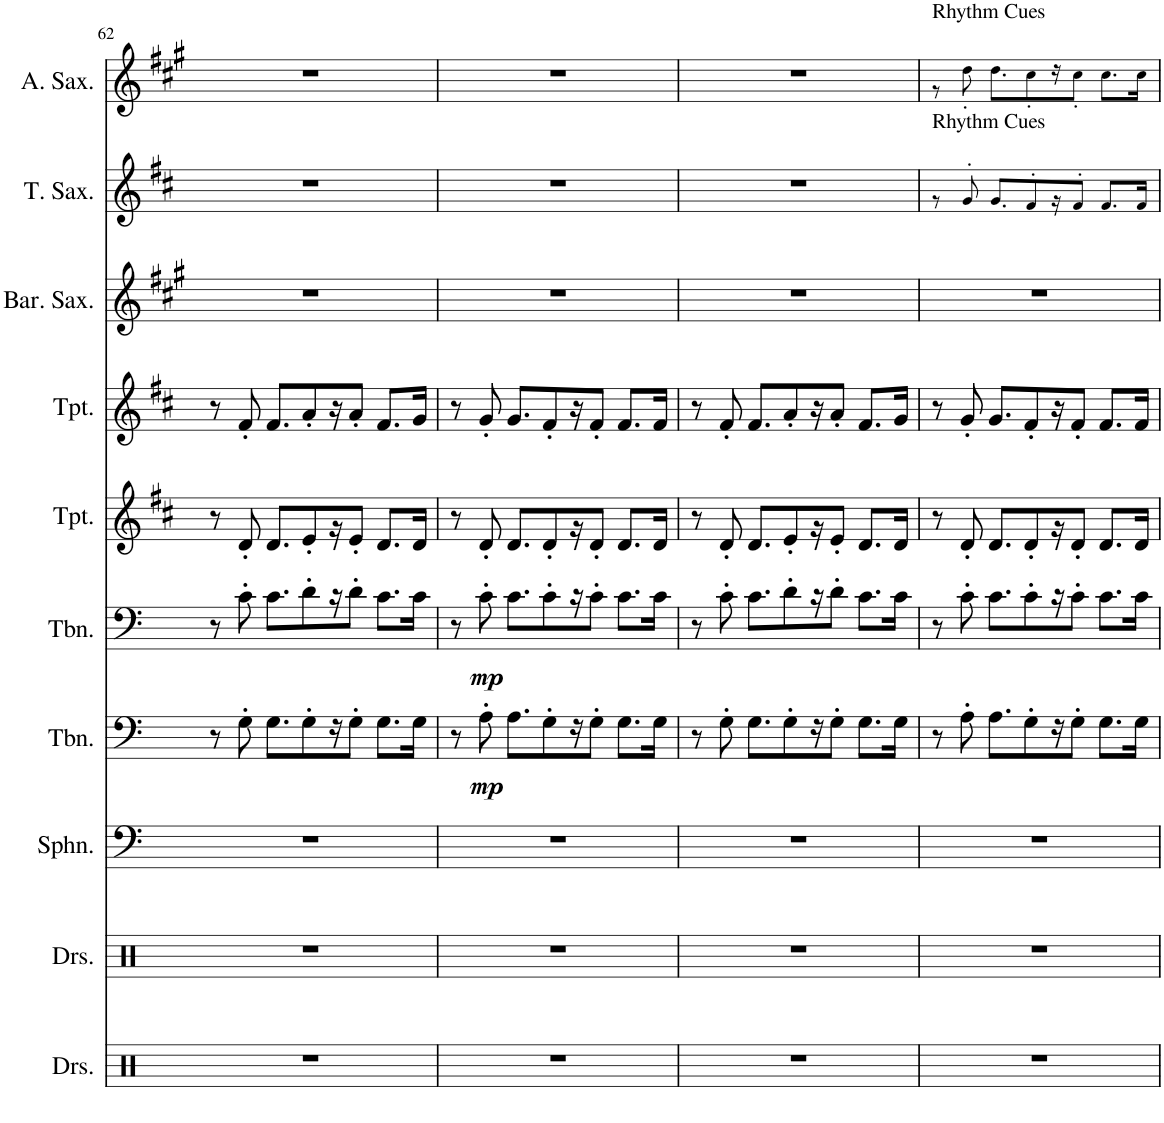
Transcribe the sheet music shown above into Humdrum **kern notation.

**kern	**kern	**kern	**kern	**dynam	**kern	**dynam	**kern	**kern	**kern	**kern	**kern
*part10	*part9	*part8	*part7	*part7	*part6	*part6	*part5	*part4	*part3	*part2	*part1
*staff10	*staff9	*staff8	*staff7	*staff7	*staff6	*staff6	*staff5	*staff4	*staff3	*staff2	*staff1
*I"Drumset	*I"Drumset	*I"Sousaphone	*I"Trombone	*	*I"Trombone	*	*I"Trumpet	*I"Trumpet	*I"Baritone Saxophone	*I"Tenor Saxophone	*I"Alto Saxophone
*I'Drs.	*I'Drs.	*I'Sphn.	*I'Tbn.	*	*I'Tbn.	*	*I'Tpt.	*I'Tpt.	*I'Bar. Sax.	*I'T. Sax.	*I'A. Sax.
!!LO:PB:g=z
*clefX	*clefX	*clefF4	*clefF4	*	*clefF4	*	*clefG2	*clefG2	*clefG2	*clefG2	*clefG2
*	*	*	*	*	*	*	*Trd1c2	*Trd1c2	*Trd12c21	*Trd8c14	*Trd5c9
*k[]	*k[]	*k[]	*k[]	*	*k[]	*	*k[f#c#]	*k[f#c#]	*k[f#c#g#]	*k[f#c#]	*k[f#c#g#]
*M4/4	*M4/4	*M4/4	*M4/4	*	*M4/4	*	*M4/4	*M4/4	*M4/4	*M4/4	*M4/4
=62	=62	=62	=62	=62	=62	=62	=62	=62	=62	=62	=62
1r	1r	1r	8r	.	8r	.	8r	8r	1r	1r	1r
.	.	.	8G'\	.	8c'\	.	8d'/	8f#'/	.	.	.
.	.	.	8.G\L	.	8.c\L	.	8.d/L	8.f#/L	.	.	.
.	.	.	8G'\	.	8d'\	.	8e'/	8a'/	.	.	.
.	.	.	16r	.	16r	.	16r	16r	.	.	.
.	.	.	8G'\J	.	8d'\J	.	8e'/J	8a'/J	.	.	.
.	.	.	8.G\L	.	8.c\L	.	8.d/L	8.f#/L	.	.	.
.	.	.	16G\Jk	.	16c\Jk	.	16d/Jk	16g/Jk	.	.	.
=63	=63	=63	=63	=63	=63	=63	=63	=63	=63	=63	=63
1r	1r	1r	8r	.	8r	.	8r	8r	1r	1r	1r
!	!	!	!	!LO:DY:b	!	!LO:DY:b	!	!	!	!	!
.	.	.	8A'\	mp	8c'\	mp	8d'/	8g'/	.	.	.
.	.	.	8.A\L	.	8.c\L	.	8.d/L	8.g/L	.	.	.
.	.	.	8G'\	.	8c'\	.	8d'/	8f#'/	.	.	.
.	.	.	16r	.	16r	.	16r	16r	.	.	.
.	.	.	8G'\J	.	8c'\J	.	8d'/J	8f#'/J	.	.	.
.	.	.	8.G\L	.	8.c\L	.	8.d/L	8.f#/L	.	.	.
.	.	.	16G\Jk	.	16c\Jk	.	16d/Jk	16f#/Jk	.	.	.
=64	=64	=64	=64	=64	=64	=64	=64	=64	=64	=64	=64
1r	1r	1r	8r	.	8r	.	8r	8r	1r	1r	1r
.	.	.	8G'\	.	8c'\	.	8d'/	8f#'/	.	.	.
.	.	.	8.G\L	.	8.c\L	.	8.d/L	8.f#/L	.	.	.
.	.	.	8G'\	.	8d'\	.	8e'/	8a'/	.	.	.
.	.	.	16r	.	16r	.	16r	16r	.	.	.
.	.	.	8G'\J	.	8d'\J	.	8e'/J	8a'/J	.	.	.
.	.	.	8.G\L	.	8.c\L	.	8.d/L	8.f#/L	.	.	.
.	.	.	16G\Jk	.	16c\Jk	.	16d/Jk	16g/Jk	.	.	.
=65	=65	=65	=65	=65	=65	=65	=65	=65	=65	=65	=65
*	*	*	*	*	*	*	*	*	*	*^	*^
!	!	!	!	!	!	!	!	!	!	!	!	!LO:TX:a:t=Rhythm Cues	!
!	!	!	!	!	!	!	!	!	!	!LO:TX:a:t=Rhythm Cues	!	!	!
1r	1r	1r	8r	.	8r	.	8r	8r	1r	1ryy	8r	1ryy	8r
.	.	.	8A'\	.	8c'\	.	8d'/	8g'/	.	.	8g'/	.	8dd'\
.	.	.	8.A\L	.	8.c\L	.	8.d/L	8.g/L	.	.	8.g/L	.	8.dd\L
.	.	.	8G'\	.	8c'\	.	8d'/	8f#'/	.	.	8f#'/	.	8cc#'\
.	.	.	16r	.	16r	.	16r	16r	.	.	16r	.	16r
.	.	.	8G'\J	.	8c'\J	.	8d'/J	8f#'/J	.	.	8f#'/J	.	8cc#'\J
.	.	.	8.G\L	.	8.c\L	.	8.d/L	8.f#/L	.	.	8.f#/L	.	8.cc#\L
.	.	.	16G\Jk	.	16c\Jk	.	16d/Jk	16f#/Jk	.	.	16f#/Jk	.	16cc#\Jk
*	*	*	*	*	*	*	*	*	*	*v	*v	*	*
*	*	*	*	*	*	*	*	*	*	*	*v	*v
=	=	=	=	=	=	=	=	=	=	=	=
*-	*-	*-	*-	*-	*-	*-	*-	*-	*-	*-	*-
